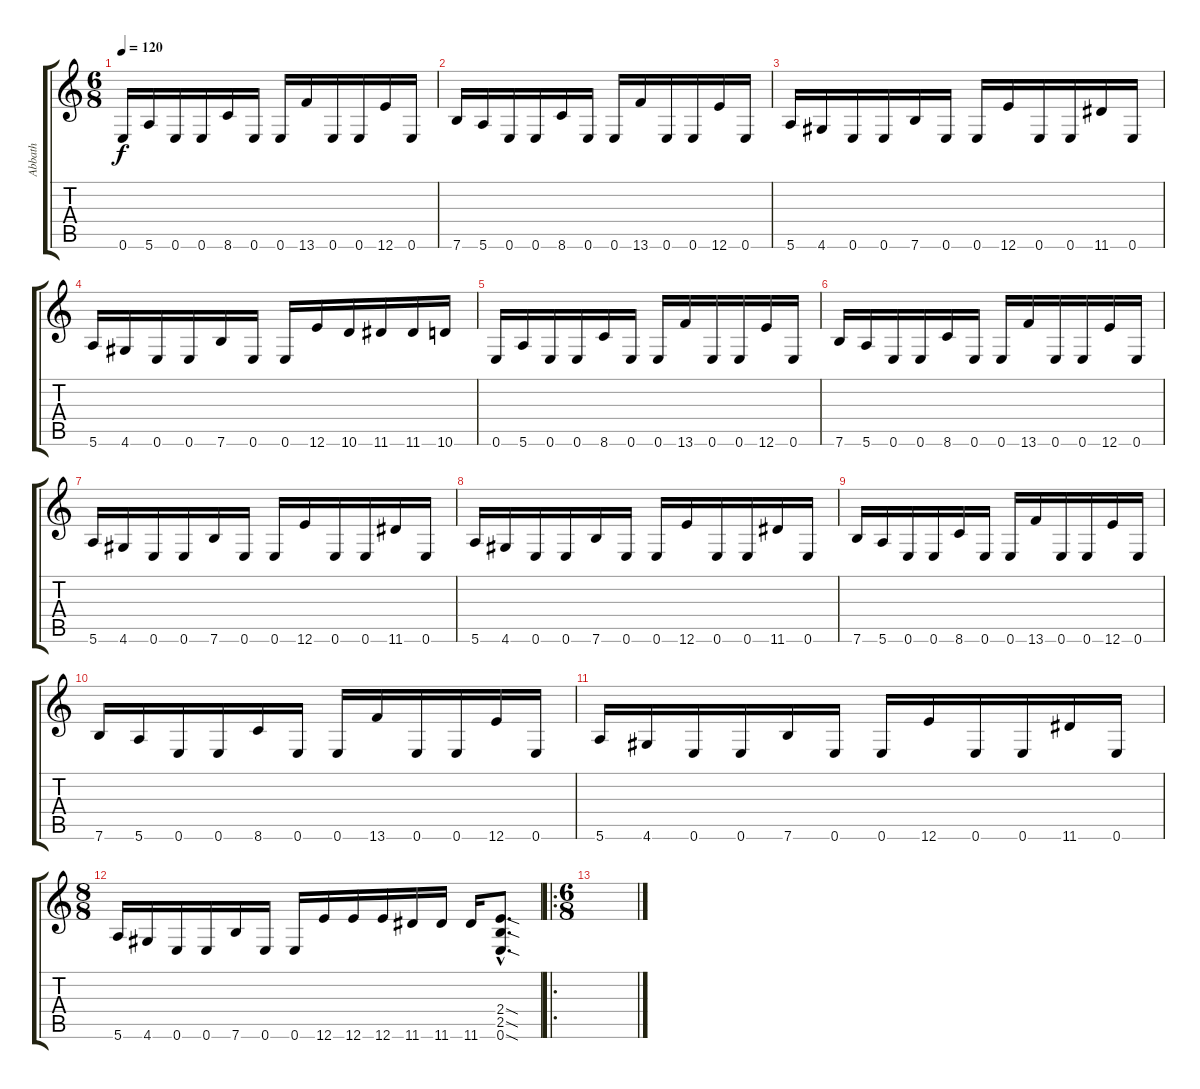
\track ("Abbath" "Abbath") {instrument distortionguitar}
\staff {score tabs}
\tuning (E4 B3 G3 D3 A2 E2) {hide}
\ts (6 8)
\tempo 120
\clef g2
\ks c
0.6.16{dy f} 5.6.16 0.6.16 0.6.16 8.6.16 0.6.16 0.6.16 13.6.16 0.6.16 0.6.16 12.6.16 0.6.16 |
7.6.16 5.6.16 0.6.16 0.6.16 8.6.16 0.6.16 0.6.16 13.6.16 0.6.16 0.6.16 12.6.16 0.6.16 |
5.6.16 4.6.16 0.6.16 0.6.16 7.6.16 0.6.16 0.6.16 12.6.16 0.6.16 0.6.16 11.6.16 0.6.16 |
5.6.16 4.6.16 0.6.16 0.6.16 7.6.16 0.6.16 0.6.16 12.6.16 10.6.16 11.6.16 11.6.16 10.6.16 |
0.6.16 5.6.16 0.6.16 0.6.16 8.6.16 0.6.16 0.6.16 13.6.16 0.6.16 0.6.16 12.6.16 0.6.16 |
7.6.16 5.6.16 0.6.16 0.6.16 8.6.16 0.6.16 0.6.16 13.6.16 0.6.16 0.6.16 12.6.16 0.6.16 |
5.6.16 4.6.16 0.6.16 0.6.16 7.6.16 0.6.16 0.6.16 12.6.16 0.6.16 0.6.16 11.6.16 0.6.16 |
5.6.16 4.6.16 0.6.16 0.6.16 7.6.16 0.6.16 0.6.16 12.6.16 0.6.16 0.6.16 11.6.16 0.6.16 |
7.6.16 5.6.16 0.6.16 0.6.16 8.6.16 0.6.16 0.6.16 13.6.16 0.6.16 0.6.16 12.6.16 0.6.16 |
7.6.16 5.6.16 0.6.16 0.6.16 8.6.16 0.6.16 0.6.16 13.6.16 0.6.16 0.6.16 12.6.16 0.6.16 |
5.6.16 4.6.16 0.6.16 0.6.16 7.6.16 0.6.16 0.6.16 12.6.16 0.6.16 0.6.16 11.6.16 0.6.16 |
\ts (8 8)
5.6.16 4.6.16 0.6.16 0.6.16 7.6.16 0.6.16 0.6.16 12.6.16 12.6.16 12.6.16 11.6.16 11.6.16 11.6.16 (2.4{sod hac} 2.5{sod hac} 0.6{sod hac}).8{d} |
\ro
\ts (6 8)
